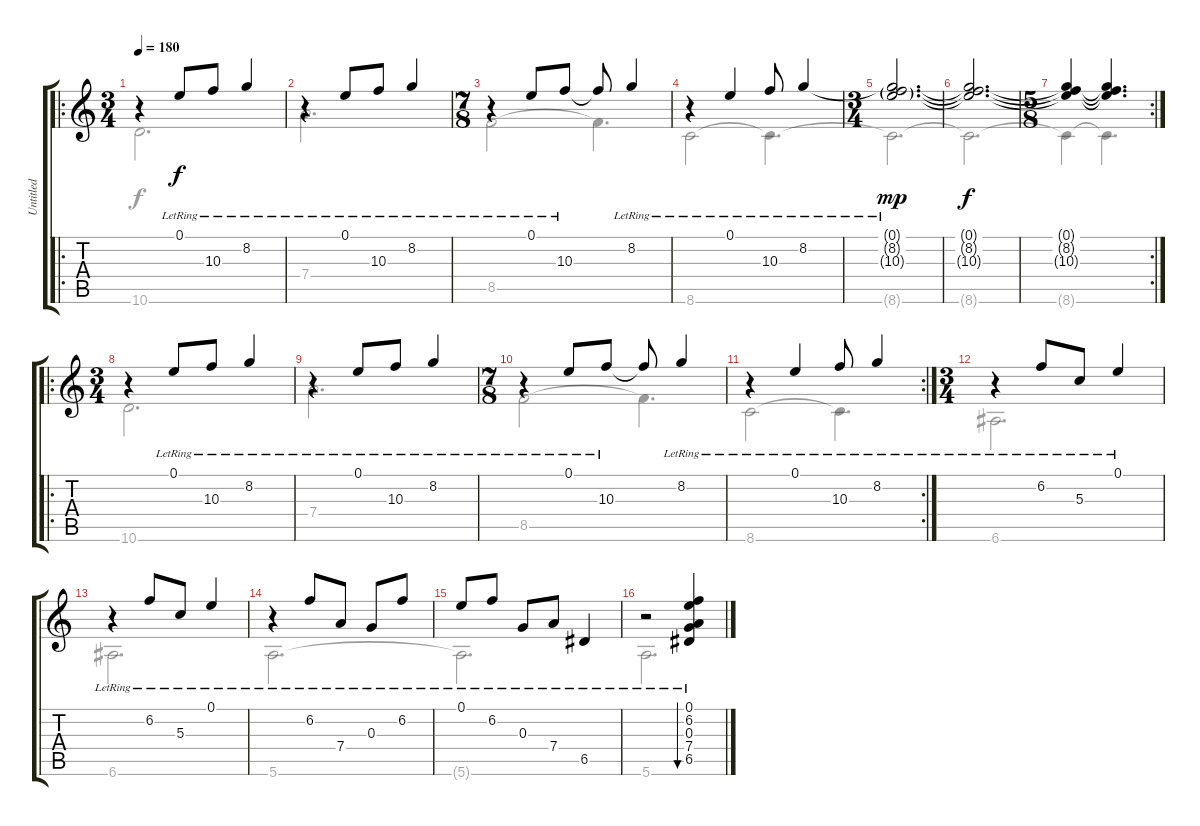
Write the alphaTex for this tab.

\track ("Untitled" "Untitled") {instrument acousticguitarnylon}
\staff {score tabs}
\tuning (E4 B3 G3 D3 A2 E2) {hide}
\voice
\ro
\ts (3 4)
\tempo 180
\clef g2
\ks c
r.4{dy f instrument acousticguitarnylon} 0.1{lr}.8 10.3{lr}.8 8.2{lr}.4 |
r.4 0.1{lr}.8 10.3{lr}.8 8.2{lr}.4 |
\ts (7 8)
r.4 0.1{lr}.8 10.3{lr}.8 10.3{t}.8 8.2{lr}.4 |
r.4 0.1{lr}.4 10.3{lr}.8 8.2{lr}.4 |
\ts (3 4)
(0.1{g lr} 8.2{t} 10.3{g lr}).2{d dy mp} |
(0.1{t} 8.2{t} 10.3{t}).2{d dy f} |
\rc 2
\ts (5 8)
(0.1{t} 8.2{t} 10.3{t}).4 (0.1{t} 8.2{t} 10.3{t}).4{d} |
\ro
\ts (3 4)
r.4 0.1{lr}.8 10.3{lr}.8 8.2{lr}.4 |
r.4 0.1{lr}.8 10.3{lr}.8 8.2{lr}.4 |
\ts (7 8)
r.4 0.1{lr}.8 10.3{lr}.8 10.3{t}.8 8.2{lr}.4 |
\rc 2
r.4 0.1{lr}.4 10.3{lr}.8 8.2{lr}.4 |
\ts (3 4)
r.4 6.2{lr}.8 5.3{lr}.8 0.1{lr}.4 |
r.4 6.2{lr}.8 5.3{lr}.8 0.1{lr}.4 |
r.4 6.2{lr}.8 7.4{lr}.8 0.3{lr}.8 6.2{lr}.8 |
0.1{lr}.8 6.2{lr}.8 0.3{lr}.8 7.4{lr}.8 6.5{lr}.4 |
r.2 (0.1{lr} 6.2{lr} 0.3{lr} 7.4{lr} 6.5{lr}).4{bu 30}
\voice
\clef g2
\ottava regular
\simile none
\ks c
10.6.2{d dy f} |
7.4.2{d} |
8.5.2 8.5{t}.4{d} |
8.6.2 8.6{t}.4{d} |
8.6{t}.2{d} |
8.6{t}.2{d} |
8.6{t}.4 8.6{t}.4{d} |
10.6.2{d} |
7.4.2{d} |
8.5.2 8.5{t}.4{d} |
8.6.2 8.6{t}.4{d} |
6.6.2{d} |
6.6.2{d} |
5.6.2{d} |
5.6{t}.2{d} |
5.6.2{d}
